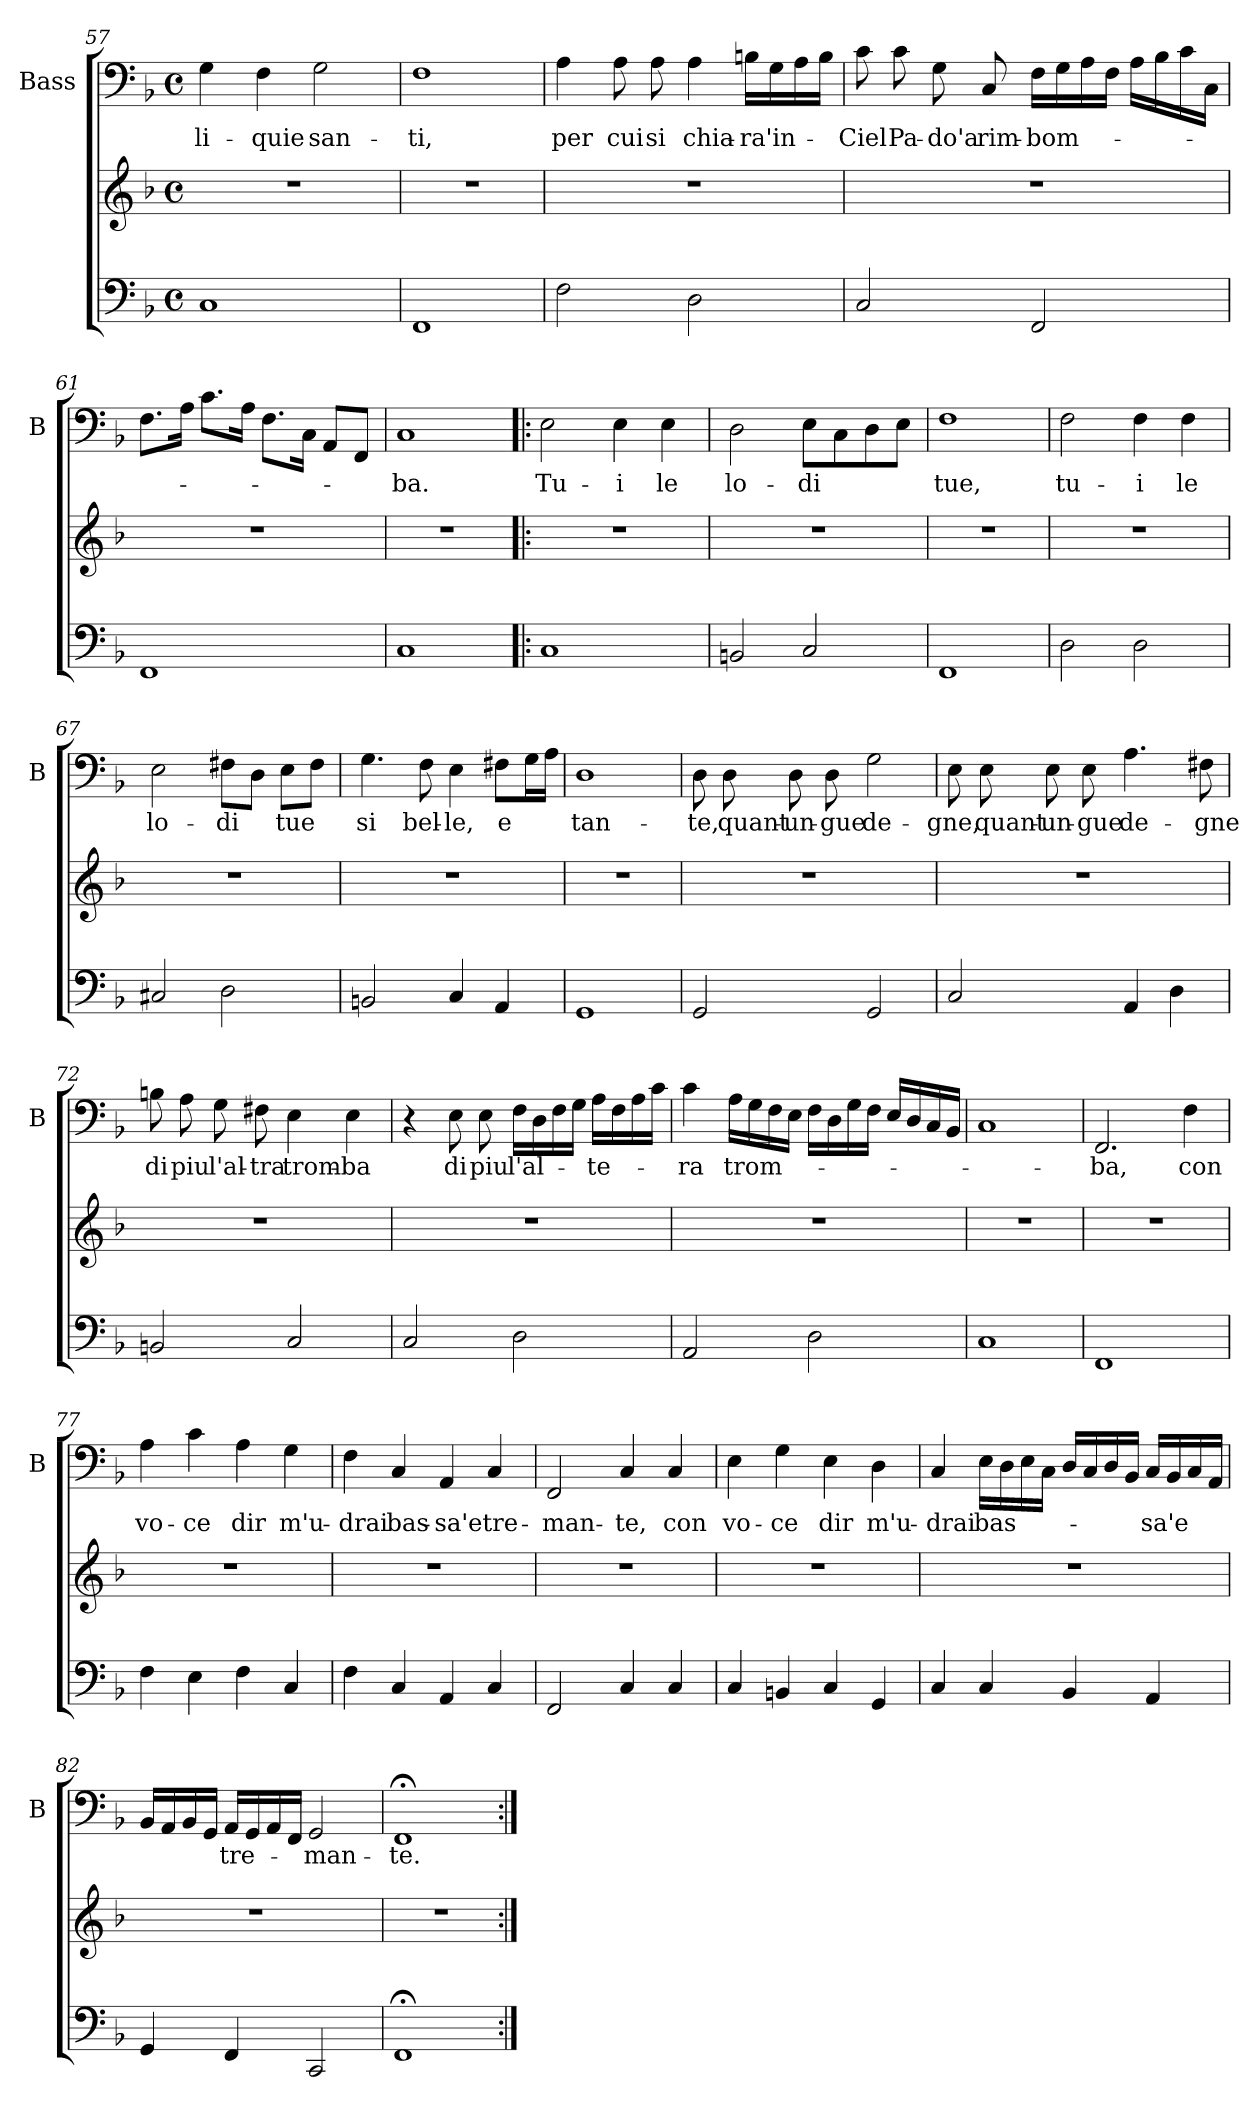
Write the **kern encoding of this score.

**kern	**kern	**kern	**text
*part2	*part2	*part1	*part1
*staff3	*staff2	*staff1	*staff1
*	*	*I"Bass	*
*	*	*I'B	*
*clefF4	*clefG2	*clefF4	*
*k[b-]	*k[b-]	*k[b-]	*
*F:	*F:	*F:	*
*M4/4	*M4/4	*M4/4	*
*met(c)	*met(c)	*met(c)	*
=57	=57	=57	=57
!	!	!	!LO:LY:b
1C	1r	4G\	-li-
!	!	!	!LO:LY:b
.	.	4F\	-quie
!	!	!	!LO:LY:b
.	.	2G\	san-
!!LO:LB:g=z
=58	=58	=58	=58
!	!	!	!LO:LY:b
1FF	1r	1F	-ti,
=59	=59	=59	=59
!	!	!	!LO:LY:b
2F\	1r	4A\	per
!	!	!	!LO:LY:b
.	.	8A\	cui
!	!	!	!LO:LY:b
.	.	8A\	si
!	!	!	!LO:LY:b
2D\	.	4A\	chia-
!	!	!	!LO:LY:b
.	.	16Bn\LL	-ra'in-
.	.	16G\	.
.	.	16A\	.
.	.	16B\JJ	.
=60	=60	=60	=60
!	!	!	!LO:LY:b
2C/	1r	8c\	-Ciel
!	!	!	!LO:LY:b
.	.	8c\	Pa-
!	!	!	!LO:LY:b
.	.	8G\	-do'a
!	!	!	!LO:LY:b
.	.	8C/	rim-
!	!	!	!LO:LY:b
2FF/	.	16F\LL	-bom-
.	.	16G\	.
.	.	16A\	.
.	.	16F\JJ	.
.	.	16A\LL	.
.	.	16B-\	.
.	.	16c\	.
.	.	16C\JJ	.
=61	=61	=61	=61
1FF	1r	8.F\L	.
.	.	16A\Jk	.
.	.	8.c\L	.
.	.	16A\Jk	.
.	.	8.F\L	.
.	.	16C\Jk	.
.	.	8AA/L	.
.	.	8FF/J	.
=62	=62	=62	=62
!	!	!	!LO:LY:b
1C	1r	1C	-ba.
!!LO:PB:g=z
=63!|:	=63!|:	=63!|:	=63!|:
!	!	!	!LO:LY:b
1C	1r	2E\	Tu-
!	!	!	!LO:LY:b
.	.	4E\	-i
!	!	!	!LO:LY:b
.	.	4E\	le
=64	=64	=64	=64
!	!	!	!LO:LY:b
2BBn/	1r	2D\	lo-
!	!	!	!LO:LY:b
2C/	.	8E\L	-di
.	.	8C\	.
.	.	8D\	.
.	.	8E\J	.
=65	=65	=65	=65
!	!	!	!LO:LY:b
1FF	1r	1F	tue,
=66	=66	=66	=66
!	!	!	!LO:LY:b
2D\	1r	2F\	tu-
!	!	!	!LO:LY:b
2D\	.	4F\	-i
!	!	!	!LO:LY:b
.	.	4F\	le
=67	=67	=67	=67
!	!	!	!LO:LY:b
2C#X/	1r	2E\	lo-
!	!	!	!LO:LY:b
2D\	.	8F#X\L	-di
.	.	8D\J	.
!	!	!	!LO:LY:b
.	.	8E\L	tue
.	.	8F#\J	.
!!LO:LB:g=z
=68	=68	=68	=68
!	!	!	!LO:LY:b
2BBn/	1r	4.G\	si
!	!	!	!LO:LY:b
.	.	8F\	bel-
!	!	!	!LO:LY:b
4C/	.	4E\	-le,
!	!	!	!LO:LY:b
4AA/	.	8F#X\L	e
.	.	16G\L	.
.	.	16A\JJ	.
=69	=69	=69	=69
!	!	!	!LO:LY:b
1GG	1r	1D	tan-
=70	=70	=70	=70
!	!	!	!LO:LY:b
2GG/	1r	8D\	-te,
!	!	!	!LO:LY:b
.	.	8D\	quant-
!	!	!	!LO:LY:b
.	.	8D\	-un-
!	!	!	!LO:LY:b
.	.	8D\	-gue
!	!	!	!LO:LY:b
2GG/	.	2G\	de-
=71	=71	=71	=71
!	!	!	!LO:LY:b
2C/	1r	8E\	-gne,
!	!	!	!LO:LY:b
.	.	8E\	quant-
!	!	!	!LO:LY:b
.	.	8E\	-un-
!	!	!	!LO:LY:b
.	.	8E\	-gue
!	!	!	!LO:LY:b
4AA/	.	4.A\	de-
4D\	.	.	.
!	!	!	!LO:LY:b
.	.	8F#X\	-gne
=72	=72	=72	=72
!	!	!	!LO:LY:b
2BBn/	1r	8Bn\	di
!	!	!	!LO:LY:b
.	.	8A\	piu
!	!	!	!LO:LY:b
.	.	8G\	l'al-
!	!	!	!LO:LY:b
.	.	8F#X\	-tra
!	!	!	!LO:LY:b
2C/	.	4E\	trom-
!	!	!	!LO:LY:b
.	.	4E\	-ba
!!LO:LB:g=z
=73	=73	=73	=73
2C/	1r	4r	.
!	!	!	!LO:LY:b
.	.	8E\	di
!	!	!	!LO:LY:b
.	.	8E\	piu
!	!	!	!LO:LY:b
2D\	.	16F\LL	l'al-
.	.	16D\	.
.	.	16F\	.
.	.	16G\JJ	.
!	!	!	!LO:LY:b
.	.	16A\LL	-te-
.	.	16F\	.
.	.	16A\	.
.	.	16c\JJ	.
=74	=74	=74	=74
!	!	!	!LO:LY:b
2AA/	1r	4c\	-ra
!	!	!	!LO:LY:b
.	.	16A\LL	trom-
.	.	16G\	.
.	.	16F\	.
.	.	16E\JJ	.
2D\	.	16F\LL	.
.	.	16D\	.
.	.	16G\	.
.	.	16F\JJ	.
.	.	16E/LL	.
.	.	16D/	.
.	.	16C/	.
.	.	16BB-/JJ	.
=75	=75	=75	=75
1C	1r	1C	.
=76	=76	=76	=76
!	!	!	!LO:LY:b
1FF	1r	2.FF/	-ba,
!	!	!	!LO:LY:b
.	.	4F\	con
=77	=77	=77	=77
!	!	!	!LO:LY:b
4F\	1r	4A\	vo-
!	!	!	!LO:LY:b
4E\	.	4c\	-ce
!	!	!	!LO:LY:b
4F\	.	4A\	dir
!	!	!	!LO:LY:b
4C/	.	4G\	m'u-
!!LO:LB:g=z
=78	=78	=78	=78
!	!	!	!LO:LY:b
4F\	1r	4F\	-drai
!	!	!	!LO:LY:b
4C/	.	4C/	bas-
!	!	!	!LO:LY:b
4AA/	.	4AA/	-sa'e
!	!	!	!LO:LY:b
4C/	.	4C/	tre-
=79	=79	=79	=79
!	!	!	!LO:LY:b
2FF/	1r	2FF/	-man-
!	!	!	!LO:LY:b
4C/	.	4C/	-te,
!	!	!	!LO:LY:b
4C/	.	4C/	con
=80	=80	=80	=80
!	!	!	!LO:LY:b
4C/	1r	4E\	vo-
!	!	!	!LO:LY:b
4BBn/	.	4G\	-ce
!	!	!	!LO:LY:b
4C/	.	4E\	dir
!	!	!	!LO:LY:b
4GG/	.	4D\	m'u-
=81	=81	=81	=81
!	!	!	!LO:LY:b
4C/	1r	4C/	-drai
!	!	!	!LO:LY:b
4C/	.	16E\LL	bas-
.	.	16D\	.
.	.	16E\	.
.	.	16C\JJ	.
4BB-/	.	16D/LL	.
.	.	16C/	.
.	.	16D/	.
.	.	16BB-/JJ	.
!	!	!	!LO:LY:b
4AA/	.	16C/LL	-sa'e
.	.	16BB-/	.
.	.	16C/	.
.	.	16AA/JJ	.
=82	=82	=82	=82
4GG/	1r	16BB-/LL	.
.	.	16AA/	.
.	.	16BB-/	.
.	.	16GG/JJ	.
!	!	!	!LO:LY:b
4FF/	.	16AA/LL	tre-
.	.	16GG/	.
.	.	16AA/	.
.	.	16FF/JJ	.
!	!	!	!LO:LY:b
2CC/	.	2GG/	-man-
=83	=83	=83	=83
!	!	!	!LO:LY:b
1FF;<	1r	1FF;<	-te.
=:|!	=:|!	=:|!	=:|!
*-	*-	*-	*-
